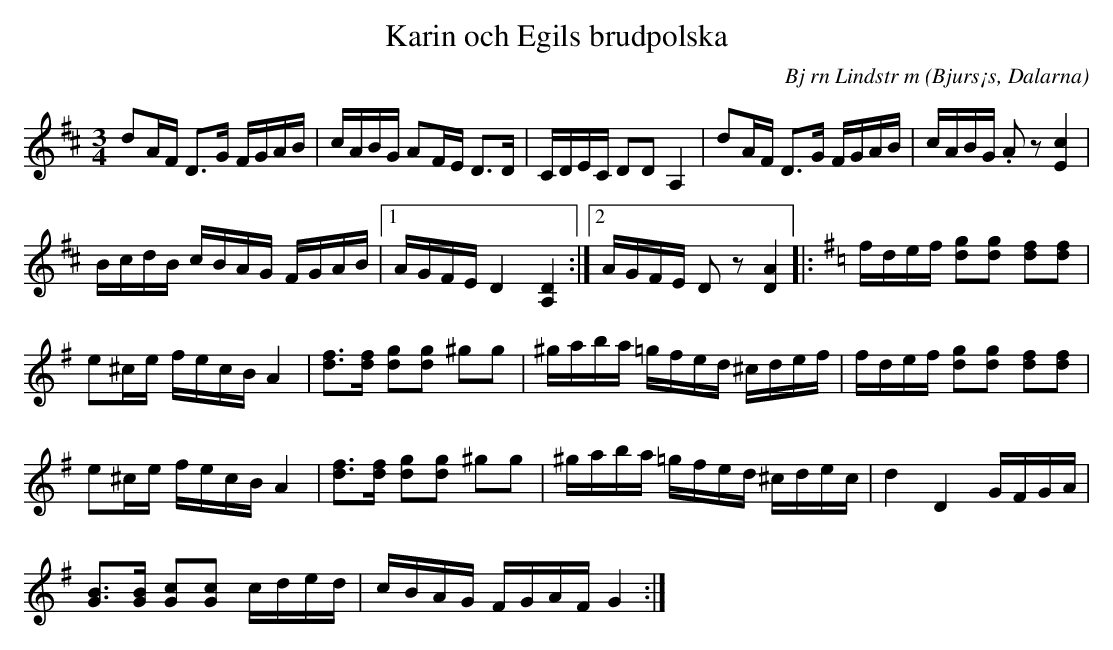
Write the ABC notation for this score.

X:1
T:Karin och Egils brudpolska
C: Bj rn Lindstr m
O:Bjurs¡s, Dalarna
M:3/4
L:1/16
K:D G
d2AF D2>G2 FGAB | cABG A2FE D2>D2 | CDEC D2D2 A,4 | d2AF D2>G2 FGAB | cABG .A2 z2 [Ec]4 | %5
BcdB cBAG FGAB |1 AGFE D4 [A,D]4 :|2 AGFE D2 z2 [DA]4 |:[K:G] fdef [dg]2[dg]2 [df]2[df]2 | %9
e2^ce fecB A4 | [df]2>[df]2 [dg]2[dg]2 ^g2g2 | ^gaba =gfed ^cdef | fdef [dg]2[dg]2 [df]2[df]2 | %13
e2^ce fecB A4 | [df]2>[df]2 [dg]2[dg]2 ^g2g2 | ^gaba =gfed ^cdec | d4 D4 GFGA | %17
[GB]2>[GB]2 [Gc]2[Gc]2 cded | cBAG FGAF G4 :| %19
